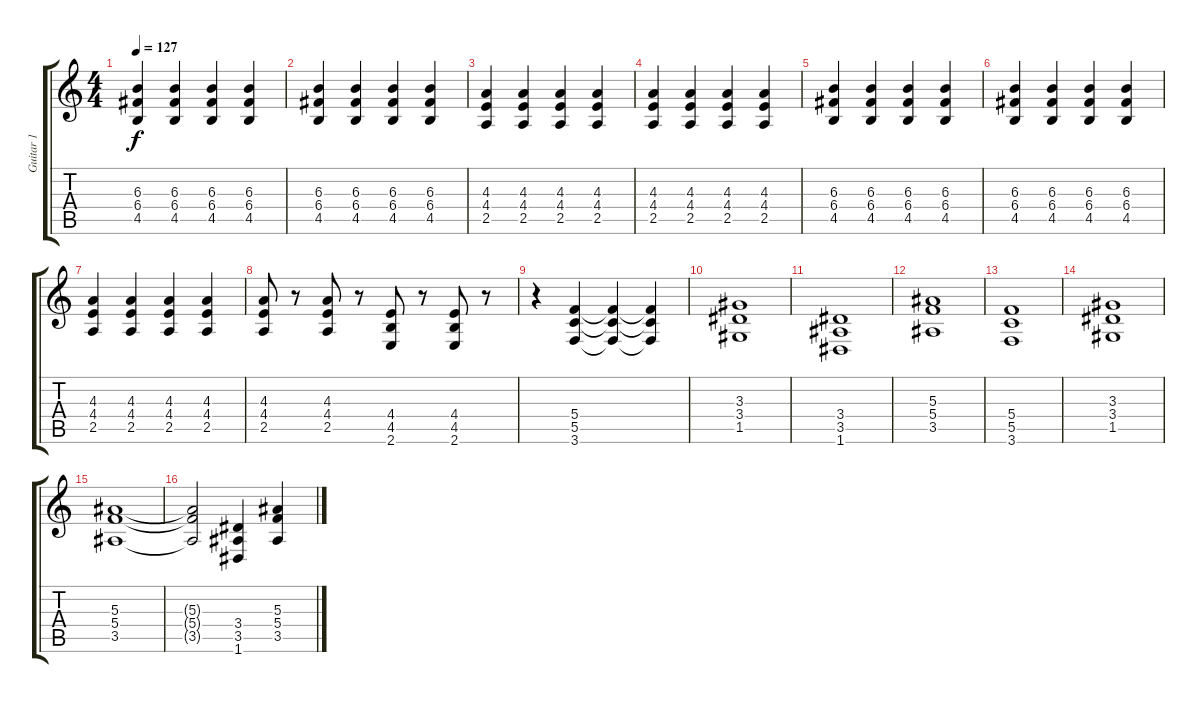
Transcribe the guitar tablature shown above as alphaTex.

\track ("Guitar 1" "Guitar 1") {instrument overdrivenguitar}
\staff {score tabs}
\tuning (D4 A3 F3 C3 G2 D2) {hide}
\ts (4 4)
\tempo 127
\clef g2
\ks c
(6.3 6.4 4.5).4{dy f} (6.3 6.4 4.5).4 (6.3 6.4 4.5).4 (6.3 6.4 4.5).4 |
(6.3 6.4 4.5).4 (6.3 6.4 4.5).4 (6.3 6.4 4.5).4 (6.3 6.4 4.5).4 |
(4.3 4.4 2.5).4 (4.3 4.4 2.5).4 (4.3 4.4 2.5).4 (4.3 4.4 2.5).4 |
(4.3 4.4 2.5).4 (4.3 4.4 2.5).4 (4.3 4.4 2.5).4 (4.3 4.4 2.5).4 |
(6.3 6.4 4.5).4 (6.3 6.4 4.5).4 (6.3 6.4 4.5).4 (6.3 6.4 4.5).4 |
(6.3 6.4 4.5).4 (6.3 6.4 4.5).4 (6.3 6.4 4.5).4 (6.3 6.4 4.5).4 |
(4.3 4.4 2.5).4 (4.3 4.4 2.5).4 (4.3 4.4 2.5).4 (4.3 4.4 2.5).4 |
(4.3 4.4 2.5).8 r.8 (4.3 4.4 2.5).8 r.8 (4.4 4.5 2.6).8 r.8 (4.4 4.5 2.6).8 r.8 |
r.4 (5.4 5.5 3.6).4 (5.4{t} 5.5{t} 3.6{t}).4 (5.4{t} 5.5{t} 3.6{t}).4 |
(3.3 3.4 1.5).1 |
(3.4 3.5 1.6).1 |
(5.3 5.4 3.5).1 |
(5.4 5.5 3.6).1 |
(3.3 3.4 1.5).1 |
(5.3 5.4 3.5).1 |
(5.3{t} 5.4{t} 3.5{t}).2 (3.4 3.5 1.6).4 (5.3 5.4 3.5).4
